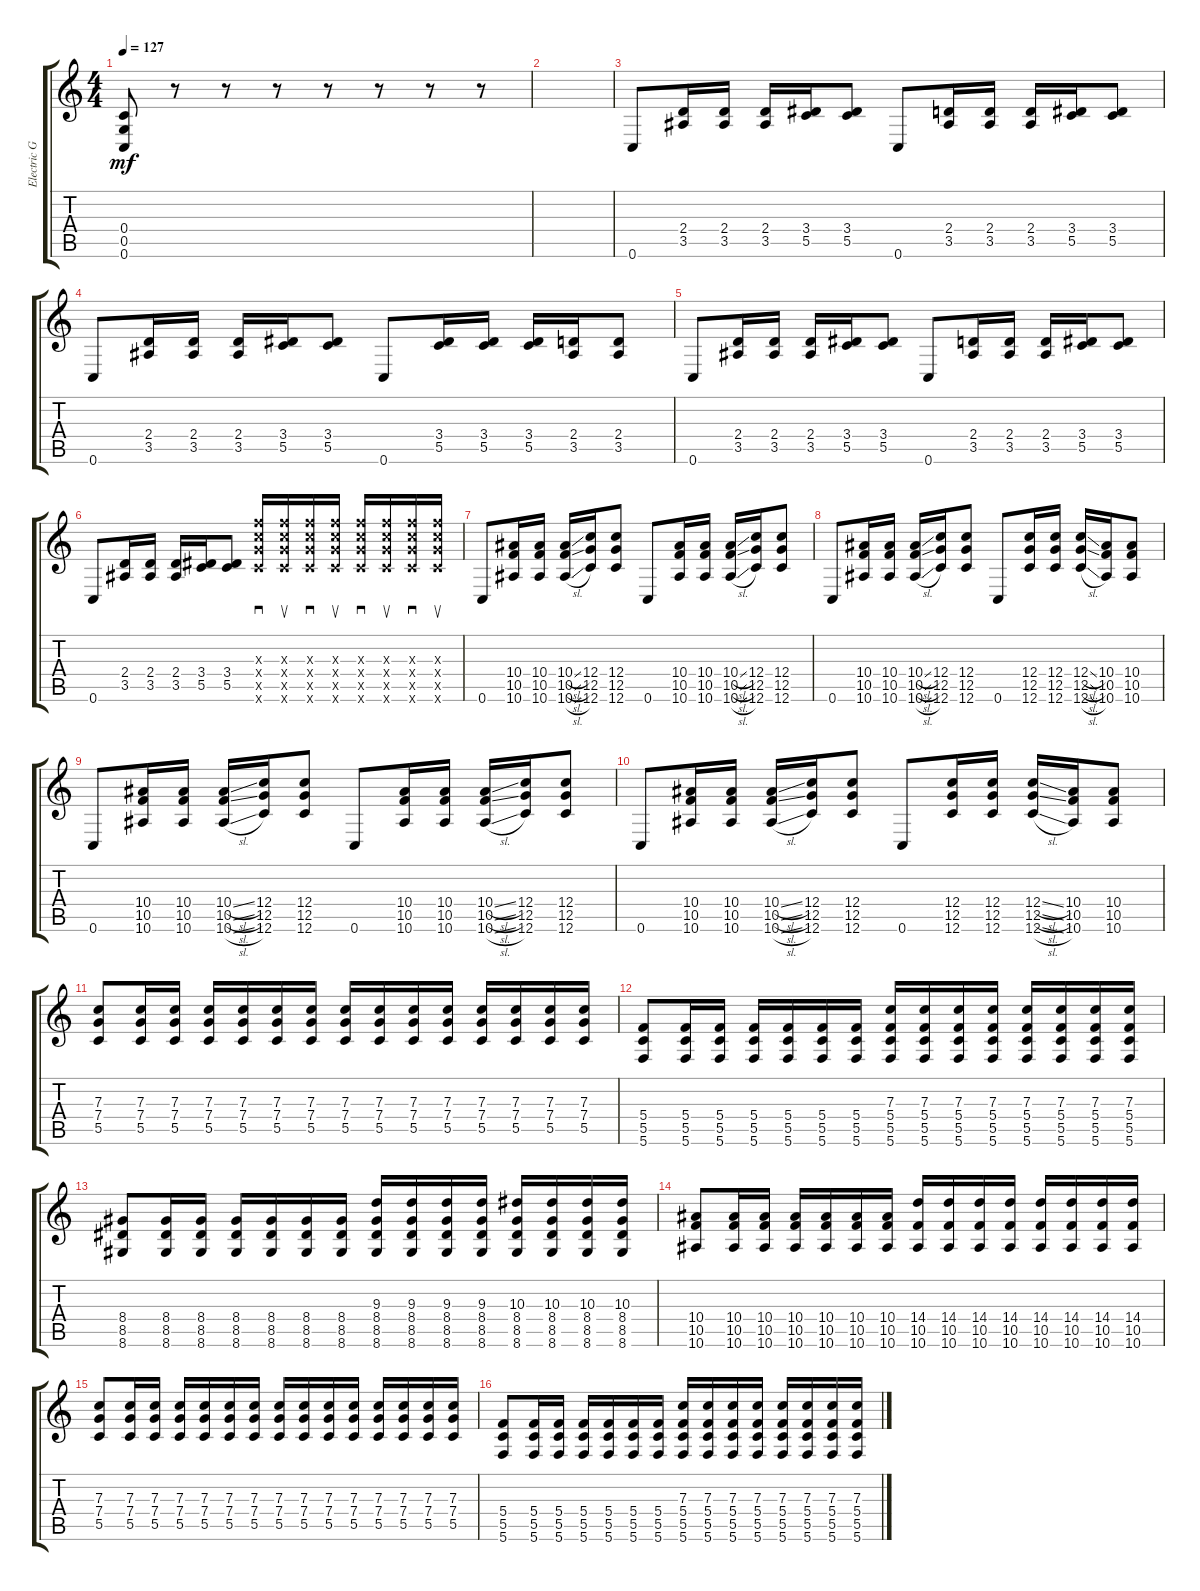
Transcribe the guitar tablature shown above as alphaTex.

\track ("Electric Guitar" "Electric G") {instrument overdrivenguitar}
\staff {score tabs}
\tuning (D4 A3 F3 C3 G2 C2) {hide}
\ts (4 4)
\tempo 127
\clef g2
\ks c
(0.4 0.5 0.6).8{dy mf instrument overdrivenguitar} r.8 r.8 r.8 r.8 r.8 r.8 r.8 |
|
0.6.8 (2.4 3.5).16 (2.4 3.5).16 (2.4 3.5).16 (3.4 5.5).16 (3.4 5.5).8 0.6.8 (2.4 3.5).16 (2.4 3.5).16 (2.4 3.5).16 (3.4 5.5).16 (3.4 5.5).8 |
0.6.8 (2.4 3.5).16 (2.4 3.5).16 (2.4 3.5).16 (3.4 5.5).16 (3.4 5.5).8 0.6.8 (3.4 5.5).16 (3.4 5.5).16 (3.4 5.5).16 (2.4 3.5).16 (2.4 3.5).8 |
0.6.8 (2.4 3.5).16 (2.4 3.5).16 (2.4 3.5).16 (3.4 5.5).16 (3.4 5.5).8 0.6.8 (2.4 3.5).16 (2.4 3.5).16 (2.4 3.5).16 (3.4 5.5).16 (3.4 5.5).8 |
0.6.8 (2.4 3.5).16 (2.4 3.5).16 (2.4 3.5).16 (3.4 5.5).16 (3.4 5.5).8 (12.3{x} 12.4{x} 12.5{x} 12.6{x}).16{sd} (12.3{x} 12.4{x} 12.5{x} 12.6{x}).16{su} (12.3{x} 12.4{x} 12.5{x} 12.6{x}).16{sd} (12.3{x} 12.4{x} 12.5{x} 12.6{x}).16{su} (12.3{x} 12.4{x} 12.5{x} 12.6{x}).16{sd} (12.3{x} 12.4{x} 12.5{x} 12.6{x}).16{su} (12.3{x} 12.4{x} 12.5{x} 12.6{x}).16{sd} (12.3{x} 12.4{x} 12.5{x} 12.6{x}).16{su} |
0.6.8 (10.4 10.5 10.6).16 (10.4 10.5 10.6).16 (10.4{sl} 10.5{sl} 10.6{sl}).16 (12.4 12.5 12.6).16 (12.4 12.5 12.6).8 0.6.8 (10.4 10.5 10.6).16 (10.4 10.5 10.6).16 (10.4{sl} 10.5{sl} 10.6{sl}).16 (12.4 12.5 12.6).16 (12.4 12.5 12.6).8 |
0.6.8 (10.4 10.5 10.6).16 (10.4 10.5 10.6).16 (10.4{sl} 10.5{sl} 10.6{sl}).16 (12.4 12.5 12.6).16 (12.4 12.5 12.6).8 0.6.8 (12.4 12.5 12.6).16 (12.4 12.5 12.6).16 (12.4{sl} 12.5{sl} 12.6{sl}).16 (10.4 10.5 10.6).16 (10.4 10.5 10.6).8 |
0.6.8 (10.4 10.5 10.6).16 (10.4 10.5 10.6).16 (10.4{sl} 10.5{sl} 10.6{sl}).16 (12.4 12.5 12.6).16 (12.4 12.5 12.6).8 0.6.8 (10.4 10.5 10.6).16 (10.4 10.5 10.6).16 (10.4{sl} 10.5{sl} 10.6{sl}).16 (12.4 12.5 12.6).16 (12.4 12.5 12.6).8 |
0.6.8 (10.4 10.5 10.6).16 (10.4 10.5 10.6).16 (10.4{sl} 10.5{sl} 10.6{sl}).16 (12.4 12.5 12.6).16 (12.4 12.5 12.6).8 0.6.8 (12.4 12.5 12.6).16 (12.4 12.5 12.6).16 (12.4{sl} 12.5{sl} 12.6{sl}).16 (10.4 10.5 10.6).16 (10.4 10.5 10.6).8 |
(7.3 7.4 5.5).8 (7.3 7.4 5.5).16 (7.3 7.4 5.5).16 (7.3 7.4 5.5).16 (7.3 7.4 5.5).16 (7.3 7.4 5.5).16 (7.3 7.4 5.5).16 (7.3 7.4 5.5).16 (7.3 7.4 5.5).16 (7.3 7.4 5.5).16 (7.3 7.4 5.5).16 (7.3 7.4 5.5).16 (7.3 7.4 5.5).16 (7.3 7.4 5.5).16 (7.3 7.4 5.5).16 |
(5.4 5.5 5.6).8 (5.4 5.5 5.6).16 (5.4 5.5 5.6).16 (5.4 5.5 5.6).16 (5.4 5.5 5.6).16 (5.4 5.5 5.6).16 (5.4 5.5 5.6).16 (7.3 5.4 5.5 5.6).16 (7.3 5.4 5.5 5.6).16 (7.3 5.4 5.5 5.6).16 (7.3 5.4 5.5 5.6).16 (7.3 5.4 5.5 5.6).16 (7.3 5.4 5.5 5.6).16 (7.3 5.4 5.5 5.6).16 (7.3 5.4 5.5 5.6).16 |
(8.4 8.5 8.6).8 (8.4 8.5 8.6).16 (8.4 8.5 8.6).16 (8.4 8.5 8.6).16 (8.4 8.5 8.6).16 (8.4 8.5 8.6).16 (8.4 8.5 8.6).16 (9.3 8.4 8.5 8.6).16 (9.3 8.4 8.5 8.6).16 (9.3 8.4 8.5 8.6).16 (9.3 8.4 8.5 8.6).16 (10.3 8.4 8.5 8.6).16 (10.3 8.4 8.5 8.6).16 (10.3 8.4 8.5 8.6).16 (10.3 8.4 8.5 8.6).16 |
(10.4 10.5 10.6).8 (10.4 10.5 10.6).16 (10.4 10.5 10.6).16 (10.4 10.5 10.6).16 (10.4 10.5 10.6).16 (10.4 10.5 10.6).16 (10.4 10.5 10.6).16 (14.4 10.5 10.6).16 (14.4 10.5 10.6).16 (14.4 10.5 10.6).16 (14.4 10.5 10.6).16 (14.4 10.5 10.6).16 (14.4 10.5 10.6).16 (14.4 10.5 10.6).16 (14.4 10.5 10.6).16 |
(7.3 7.4 5.5).8 (7.3 7.4 5.5).16 (7.3 7.4 5.5).16 (7.3 7.4 5.5).16 (7.3 7.4 5.5).16 (7.3 7.4 5.5).16 (7.3 7.4 5.5).16 (7.3 7.4 5.5).16 (7.3 7.4 5.5).16 (7.3 7.4 5.5).16 (7.3 7.4 5.5).16 (7.3 7.4 5.5).16 (7.3 7.4 5.5).16 (7.3 7.4 5.5).16 (7.3 7.4 5.5).16 |
(5.4 5.5 5.6).8 (5.4 5.5 5.6).16 (5.4 5.5 5.6).16 (5.4 5.5 5.6).16 (5.4 5.5 5.6).16 (5.4 5.5 5.6).16 (5.4 5.5 5.6).16 (7.3 5.4 5.5 5.6).16 (7.3 5.4 5.5 5.6).16 (7.3 5.4 5.5 5.6).16 (7.3 5.4 5.5 5.6).16 (7.3 5.4 5.5 5.6).16 (7.3 5.4 5.5 5.6).16 (7.3 5.4 5.5 5.6).16 (7.3 5.4 5.5 5.6).16
